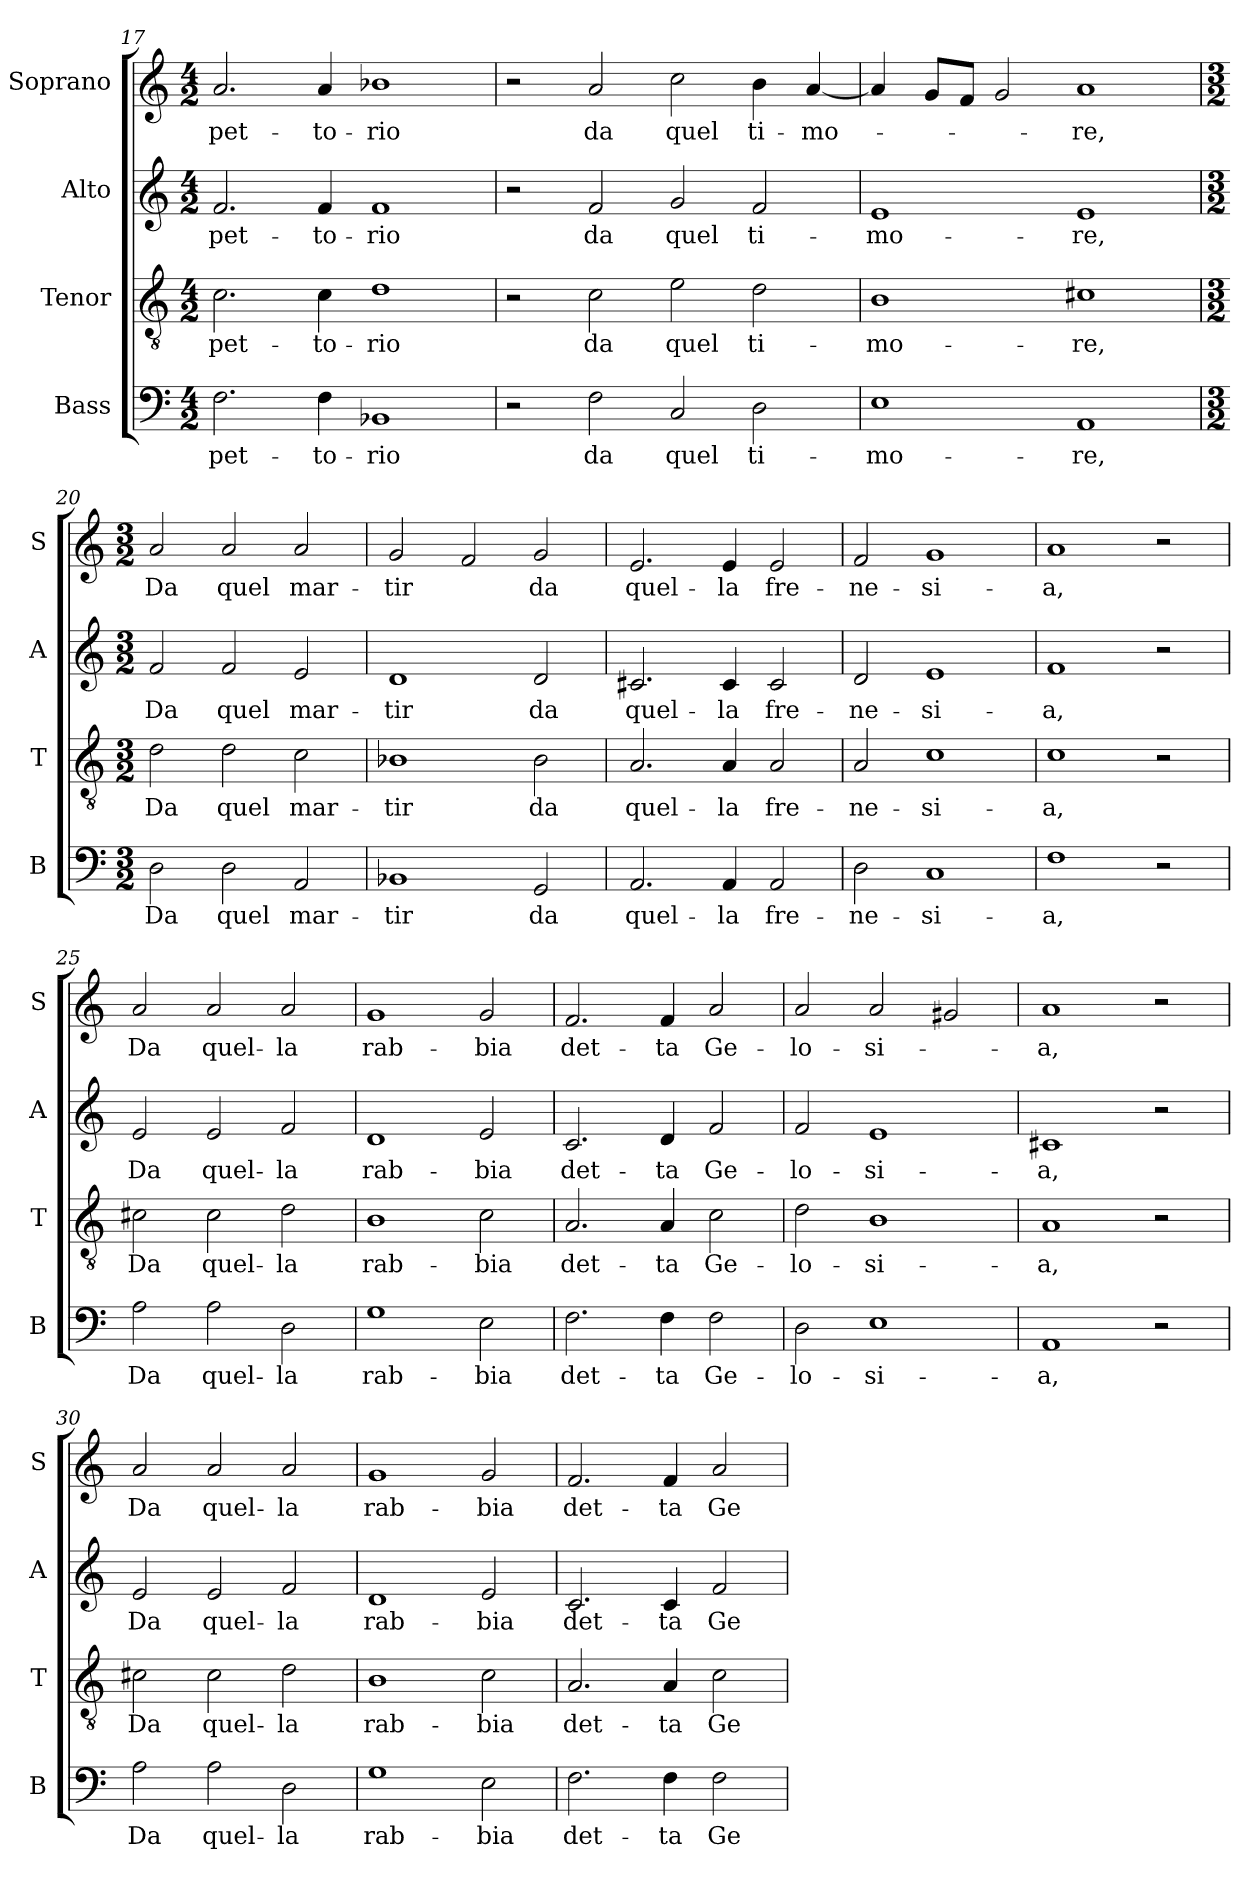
**kern	**text	**kern	**text	**kern	**text	**kern	**text
*part4	*part4	*part3	*part3	*part2	*part2	*part1	*part1
*staff4	*staff4	*staff3	*staff3	*staff2	*staff2	*staff1	*staff1
*I"Bass	*	*I"Tenor	*	*I"Alto	*	*I"Soprano	*
*I'B	*	*I'T	*	*I'A	*	*I'S	*
!!LO:LB:g=z
*clefF4	*	*clefGv2	*	*clefG2	*	*clefG2	*
*k[]	*	*k[]	*	*k[]	*	*k[]	*
*C:	*	*C:	*	*C:	*	*C:	*
*M4/2	*	*M4/2	*	*M4/2	*	*M4/2	*
=17	=17	=17	=17	=17	=17	=17	=17
!	!LO:LY:b	!	!LO:LY:b	!	!LO:LY:b	!	!LO:LY:b
2.F\	-pet-	2.c\	-pet-	2.f/	-pet-	2.a/	-pet-
!	!LO:LY:b	!	!LO:LY:b	!	!LO:LY:b	!	!LO:LY:b
4F\	-to-	4c\	-to-	4f/	-to-	4a/	-to-
!	!LO:LY:b	!	!LO:LY:b	!	!LO:LY:b	!	!LO:LY:b
1BB-X	-rio	1d	-rio	1f	-rio	1b-X	-rio
=18	=18	=18	=18	=18	=18	=18	=18
2r	.	2r	.	2r	.	2r	.
!	!LO:LY:b	!	!LO:LY:b	!	!LO:LY:b	!	!LO:LY:b
2F\	da	2c\	da	2f/	da	2a/	da
!	!LO:LY:b	!	!LO:LY:b	!	!LO:LY:b	!	!LO:LY:b
2C/	quel	2e\	quel	2g/	quel	2cc\	quel
!	!LO:LY:b	!	!LO:LY:b	!	!LO:LY:b	!	!LO:LY:b
2D\	ti-	2d\	ti-	2f/	ti-	4b\	ti-
!	!	!	!	!	!	!	!LO:LY:b
.	.	.	.	.	.	[4a/	-mo-
=19	=19	=19	=19	=19	=19	=19	=19
!	!LO:LY:b	!	!LO:LY:b	!	!LO:LY:b	!	!
1E	-mo-	1B	-mo-	1e	-mo-	4a/]	.
.	.	.	.	.	.	8g/L	.
.	.	.	.	.	.	8f/J	.
.	.	.	.	.	.	2g/	.
!	!LO:LY:b	!	!LO:LY:b	!	!LO:LY:b	!	!LO:LY:b
1AA	-re,	1c#X	-re,	1e	-re,	1a	-re,
=20	=20	=20	=20	=20	=20	=20	=20
*M3/2	*	*M3/2	*	*M3/2	*	*M3/2	*
!	!LO:LY:b	!	!LO:LY:b	!	!LO:LY:b	!	!LO:LY:b
2D\	Da	2d\	Da	2f/	Da	2a/	Da
!	!LO:LY:b	!	!LO:LY:b	!	!LO:LY:b	!	!LO:LY:b
2D\	quel	2d\	quel	2f/	quel	2a/	quel
!	!LO:LY:b	!	!LO:LY:b	!	!LO:LY:b	!	!LO:LY:b
2AA/	mar-	2c\	mar-	2e/	mar-	2a/	mar-
=21	=21	=21	=21	=21	=21	=21	=21
!	!LO:LY:b	!	!LO:LY:b	!	!LO:LY:b	!	!LO:LY:b
1BB-X	-tir	1B-X	-tir	1d	-tir	2g/	-tir
.	.	.	.	.	.	2f/	.
!	!LO:LY:b	!	!LO:LY:b	!	!LO:LY:b	!	!LO:LY:b
2GG/	da	2B-\	da	2d/	da	2g/	da
!!LO:PB:g=z
=22	=22	=22	=22	=22	=22	=22	=22
!	!LO:LY:b	!	!LO:LY:b	!	!LO:LY:b	!	!LO:LY:b
2.AA/	quel-	2.A/	quel-	2.c#X/	quel-	2.e/	quel-
!	!LO:LY:b	!	!LO:LY:b	!	!LO:LY:b	!	!LO:LY:b
4AA/	-la	4A/	-la	4c#/	-la	4e/	-la
!	!LO:LY:b	!	!LO:LY:b	!	!LO:LY:b	!	!LO:LY:b
2AA/	fre-	2A/	fre-	2c#/	fre-	2e/	fre-
=23	=23	=23	=23	=23	=23	=23	=23
!	!LO:LY:b	!	!LO:LY:b	!	!LO:LY:b	!	!LO:LY:b
2D\	-ne-	2A/	-ne-	2d/	-ne-	2f/	-ne-
!	!LO:LY:b	!	!LO:LY:b	!	!LO:LY:b	!	!LO:LY:b
1C	-si-	1c	-si-	1e	-si-	1g	-si-
=24	=24	=24	=24	=24	=24	=24	=24
!	!LO:LY:b	!	!LO:LY:b	!	!LO:LY:b	!	!LO:LY:b
1F	-a,	1c	-a,	1f	-a,	1a	-a,
2r	.	2r	.	2r	.	2r	.
=25	=25	=25	=25	=25	=25	=25	=25
!	!LO:LY:b	!	!LO:LY:b	!	!LO:LY:b	!	!LO:LY:b
2A\	Da	2c#X\	Da	2e/	Da	2a/	Da
!	!LO:LY:b	!	!LO:LY:b	!	!LO:LY:b	!	!LO:LY:b
2A\	quel-	2c#\	quel-	2e/	quel-	2a/	quel-
!	!LO:LY:b	!	!LO:LY:b	!	!LO:LY:b	!	!LO:LY:b
2D\	-la	2d\	-la	2f/	-la	2a/	-la
=26	=26	=26	=26	=26	=26	=26	=26
!	!LO:LY:b	!	!LO:LY:b	!	!LO:LY:b	!	!LO:LY:b
1G	rab-	1B	rab-	1d	rab-	1g	rab-
!	!LO:LY:b	!	!LO:LY:b	!	!LO:LY:b	!	!LO:LY:b
2E\	-bia	2c\	-bia	2e/	-bia	2g/	-bia
=27	=27	=27	=27	=27	=27	=27	=27
!	!LO:LY:b	!	!LO:LY:b	!	!LO:LY:b	!	!LO:LY:b
2.F\	det-	2.A/	det-	2.c/	det-	2.f/	det-
!	!LO:LY:b	!	!LO:LY:b	!	!LO:LY:b	!	!LO:LY:b
4F\	-ta	4A/	-ta	4d/	-ta	4f/	-ta
!	!LO:LY:b	!	!LO:LY:b	!	!LO:LY:b	!	!LO:LY:b
2F\	Ge-	2c\	Ge-	2f/	Ge-	2a/	Ge-
!!LO:LB:g=z
=28	=28	=28	=28	=28	=28	=28	=28
!	!LO:LY:b	!	!LO:LY:b	!	!LO:LY:b	!	!LO:LY:b
2D\	-lo-	2d\	-lo-	2f/	-lo-	2a/	-lo-
!	!LO:LY:b	!	!LO:LY:b	!	!LO:LY:b	!	!LO:LY:b
1E	-si-	1B	-si-	1e	-si-	2a/	-si-
.	.	.	.	.	.	2g#X/	.
=29	=29	=29	=29	=29	=29	=29	=29
!	!LO:LY:b	!	!LO:LY:b	!	!LO:LY:b	!	!LO:LY:b
1AA	-a,	1A	-a,	1c#X	-a,	1a	-a,
2r	.	2r	.	2r	.	2r	.
=30	=30	=30	=30	=30	=30	=30	=30
!	!LO:LY:b	!	!LO:LY:b	!	!LO:LY:b	!	!LO:LY:b
2A\	Da	2c#X\	Da	2e/	Da	2a/	Da
!	!LO:LY:b	!	!LO:LY:b	!	!LO:LY:b	!	!LO:LY:b
2A\	quel-	2c#\	quel-	2e/	quel-	2a/	quel-
!	!LO:LY:b	!	!LO:LY:b	!	!LO:LY:b	!	!LO:LY:b
2D\	-la	2d\	-la	2f/	-la	2a/	-la
=31	=31	=31	=31	=31	=31	=31	=31
!	!LO:LY:b	!	!LO:LY:b	!	!LO:LY:b	!	!LO:LY:b
1G	rab-	1B	rab-	1d	rab-	1g	rab-
!	!LO:LY:b	!	!LO:LY:b	!	!LO:LY:b	!	!LO:LY:b
2E\	-bia	2c\	-bia	2e/	-bia	2g/	-bia
=32	=32	=32	=32	=32	=32	=32	=32
!	!LO:LY:b	!	!LO:LY:b	!	!LO:LY:b	!	!LO:LY:b
2.F\	det-	2.A/	det-	2.c/	det-	2.f/	det-
!	!LO:LY:b	!	!LO:LY:b	!	!LO:LY:b	!	!LO:LY:b
4F\	-ta	4A/	-ta	4c/	-ta	4f/	-ta
!	!LO:LY:b	!	!LO:LY:b	!	!LO:LY:b	!	!LO:LY:b
2F\	Ge-	2c\	Ge-	2f/	Ge-	2a/	Ge-
=	=	=	=	=	=	=	=
*-	*-	*-	*-	*-	*-	*-	*-
